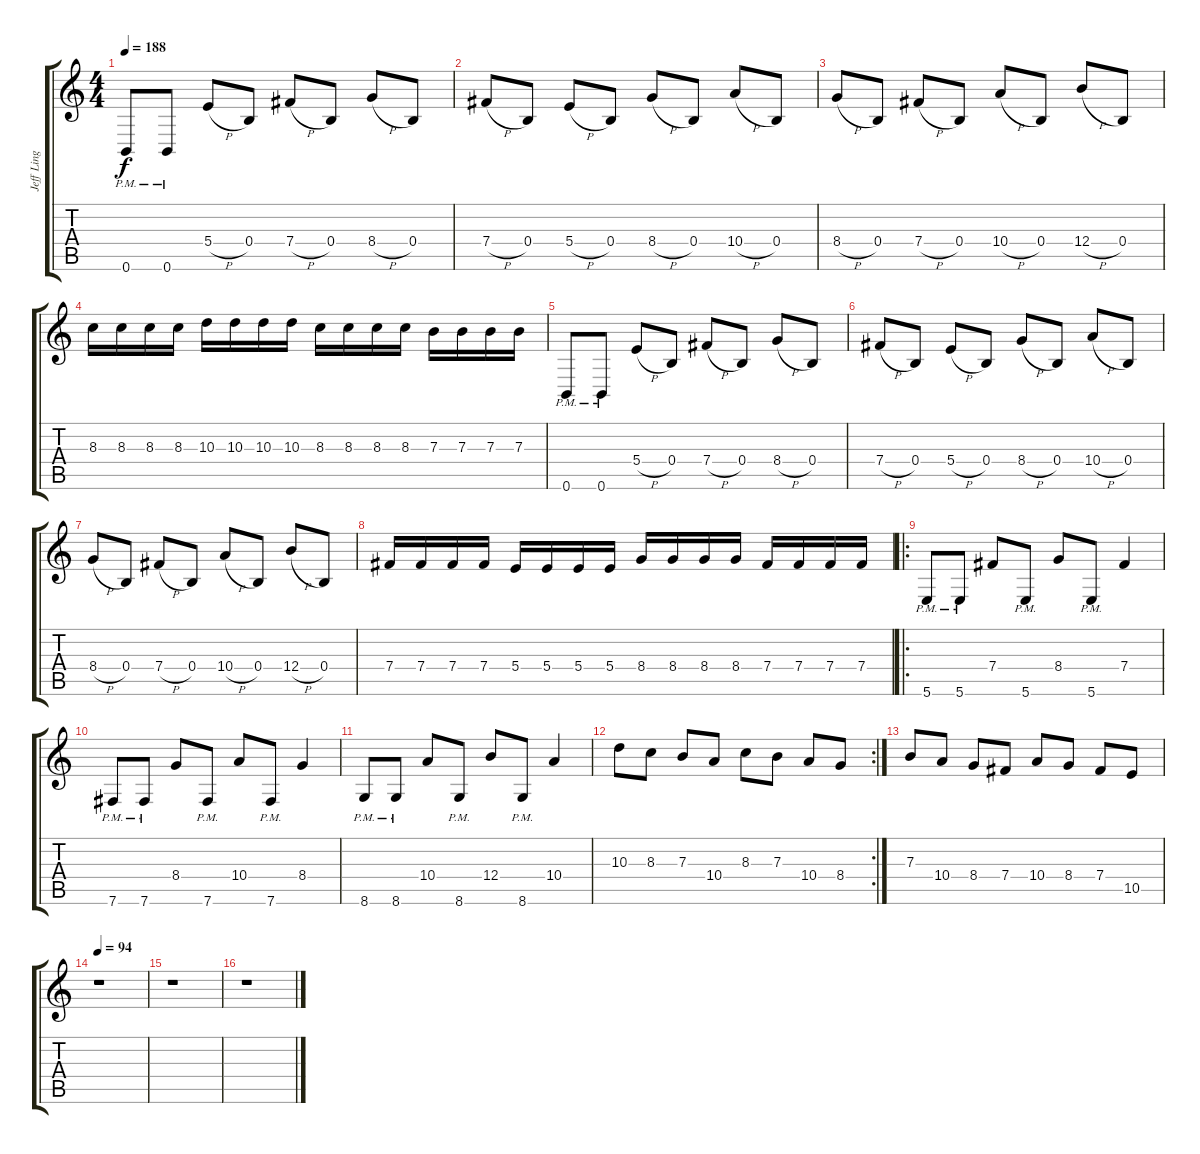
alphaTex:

\track ("Jeff Ling" "Jeff Ling") {instrument distortionguitar}
\staff {score tabs}
\tuning (Db4 Ab3 E3 B2 Gb2 B1) {hide}
\ts (4 4)
\tempo 188
\clef g2
\ks c
0.6{pm}.8{dy f} 0.6{pm}.8 5.4{h}.8 0.4.8 7.4{h}.8 0.4.8 8.4{h}.8 0.4.8 |
7.4{h}.8 0.4.8 5.4{h}.8 0.4.8 8.4{h}.8 0.4.8 10.4{h}.8 0.4.8 |
8.4{h}.8 0.4.8 7.4{h}.8 0.4.8 10.4{h}.8 0.4.8 12.4{h}.8 0.4.8 |
8.3.16 8.3.16 8.3.16 8.3.16 10.3.16 10.3.16 10.3.16 10.3.16 8.3.16 8.3.16 8.3.16 8.3.16 7.3.16 7.3.16 7.3.16 7.3.16 |
0.6{pm}.8 0.6{pm}.8 5.4{h}.8 0.4.8 7.4{h}.8 0.4.8 8.4{h}.8 0.4.8 |
7.4{h}.8 0.4.8 5.4{h}.8 0.4.8 8.4{h}.8 0.4.8 10.4{h}.8 0.4.8 |
8.4{h}.8 0.4.8 7.4{h}.8 0.4.8 10.4{h}.8 0.4.8 12.4{h}.8 0.4.8 |
7.4.16 7.4.16 7.4.16 7.4.16 5.4.16 5.4.16 5.4.16 5.4.16 8.4.16 8.4.16 8.4.16 8.4.16 7.4.16 7.4.16 7.4.16 7.4.16 |
\ro
5.6{pm}.8 5.6{pm}.8 7.4.8 5.6{pm}.8 8.4.8 5.6{pm}.8 7.4.4 |
7.6{pm}.8 7.6{pm}.8 8.4.8 7.6{pm}.8 10.4.8 7.6{pm}.8 8.4.4 |
8.6{pm}.8 8.6{pm}.8 10.4.8 8.6{pm}.8 12.4.8 8.6{pm}.8 10.4.4 |
\rc 2
10.3.8 8.3.8 7.3.8 10.4.8 8.3.8 7.3.8 10.4.8 8.4.8 |
7.3.8 10.4.8 8.4.8 7.4.8 10.4.8 8.4.8 7.4.8 10.5.8 |
\tempo 94
r.1 |
r.1 |
r.1
